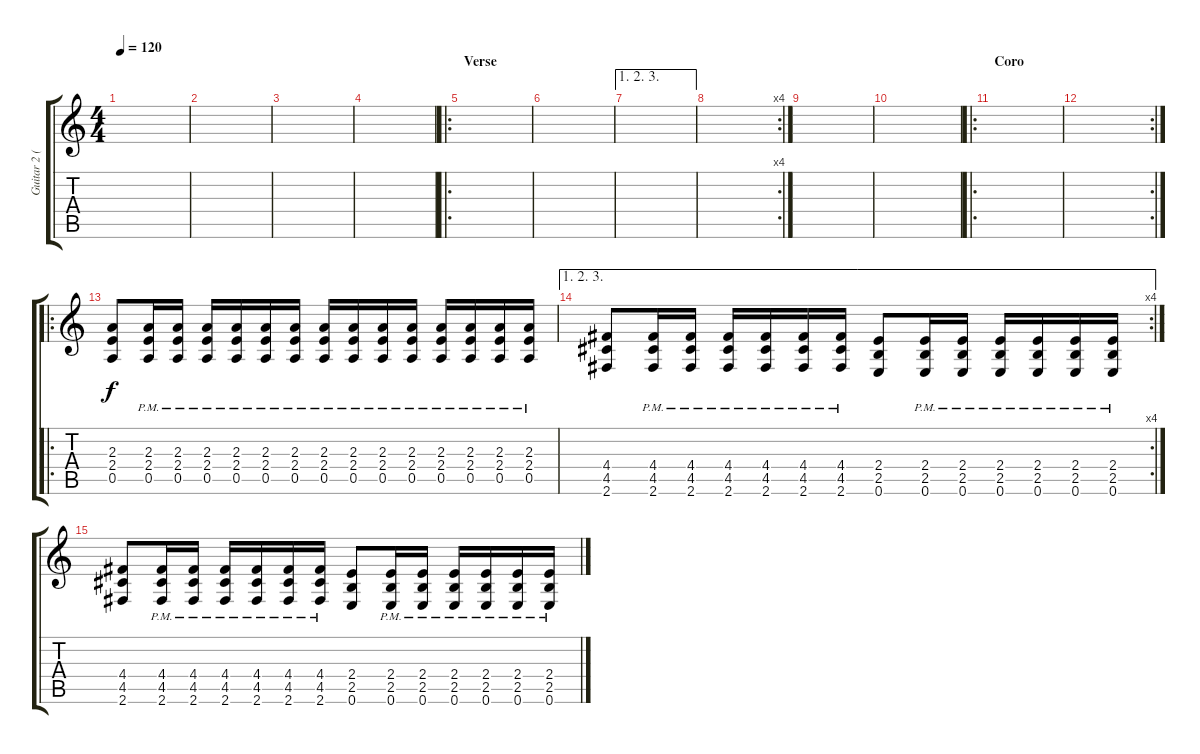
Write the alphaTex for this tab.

\track ("Guitar 2 (Just Support)" "Guitar 2 (") {instrument distortionguitar}
\staff {score tabs}
\tuning (E4 B3 G3 D3 A2 E2) {hide}
\ts (4 4)
\tempo 120
\clef g2
\ks c
|
|
|
|
\ro
\section ("" "Verse")
|
|
\ae (1 2 3)
|
\rc 4
|
|
|
\ro
\section ("" "Coro")
|
\rc 2
|
\ro
(2.3 2.4 0.5).8 (2.3{pm} 2.4{pm} 0.5{pm}).16 (2.3{pm} 2.4{pm} 0.5{pm}).16 (2.3{pm} 2.4{pm} 0.5{pm}).16 (2.3{pm} 2.4{pm} 0.5{pm}).16 (2.3{pm} 2.4{pm} 0.5{pm}).16 (2.3{pm} 2.4{pm} 0.5{pm}).16 (2.3{pm} 2.4{pm} 0.5{pm}).16 (2.3{pm} 2.4{pm} 0.5{pm}).16 (2.3{pm} 2.4{pm} 0.5{pm}).16 (2.3{pm} 2.4{pm} 0.5{pm}).16 (2.3{pm} 2.4{pm} 0.5{pm}).16 (2.3{pm} 2.4{pm} 0.5{pm}).16 (2.3{pm} 2.4{pm} 0.5{pm}).16 (2.3{pm} 2.4{pm} 0.5{pm}).16 |
\ae (1 2 3)
\rc 4
(4.4 4.5 2.6).8 (4.4{pm} 4.5{pm} 2.6{pm}).16 (4.4{pm} 4.5{pm} 2.6{pm}).16 (4.4{pm} 4.5{pm} 2.6{pm}).16 (4.4{pm} 4.5{pm} 2.6{pm}).16 (4.4{pm} 4.5{pm} 2.6{pm}).16 (4.4{pm} 4.5{pm} 2.6{pm}).16 (2.4 2.5 0.6).8 (2.4{pm} 2.5{pm} 0.6{pm}).16 (2.4{pm} 2.5{pm} 0.6{pm}).16 (2.4{pm} 2.5{pm} 0.6{pm}).16 (2.4{pm} 2.5{pm} 0.6{pm}).16 (2.4{pm} 2.5{pm} 0.6{pm}).16 (2.4{pm} 2.5{pm} 0.6{pm}).16 |
(4.4 4.5 2.6).8 (4.4{pm} 4.5{pm} 2.6{pm}).16 (4.4{pm} 4.5{pm} 2.6{pm}).16 (4.4{pm} 4.5{pm} 2.6{pm}).16 (4.4{pm} 4.5{pm} 2.6{pm}).16 (4.4{pm} 4.5{pm} 2.6{pm}).16 (4.4{pm} 4.5{pm} 2.6{pm}).16 (2.4 2.5 0.6).8 (2.4{pm} 2.5{pm} 0.6{pm}).16 (2.4{pm} 2.5{pm} 0.6{pm}).16 (2.4{pm} 2.5{pm} 0.6{pm}).16 (2.4{pm} 2.5{pm} 0.6{pm}).16 (2.4{pm} 2.5{pm} 0.6{pm}).16 (2.4{pm} 2.5{pm} 0.6{pm}).16
